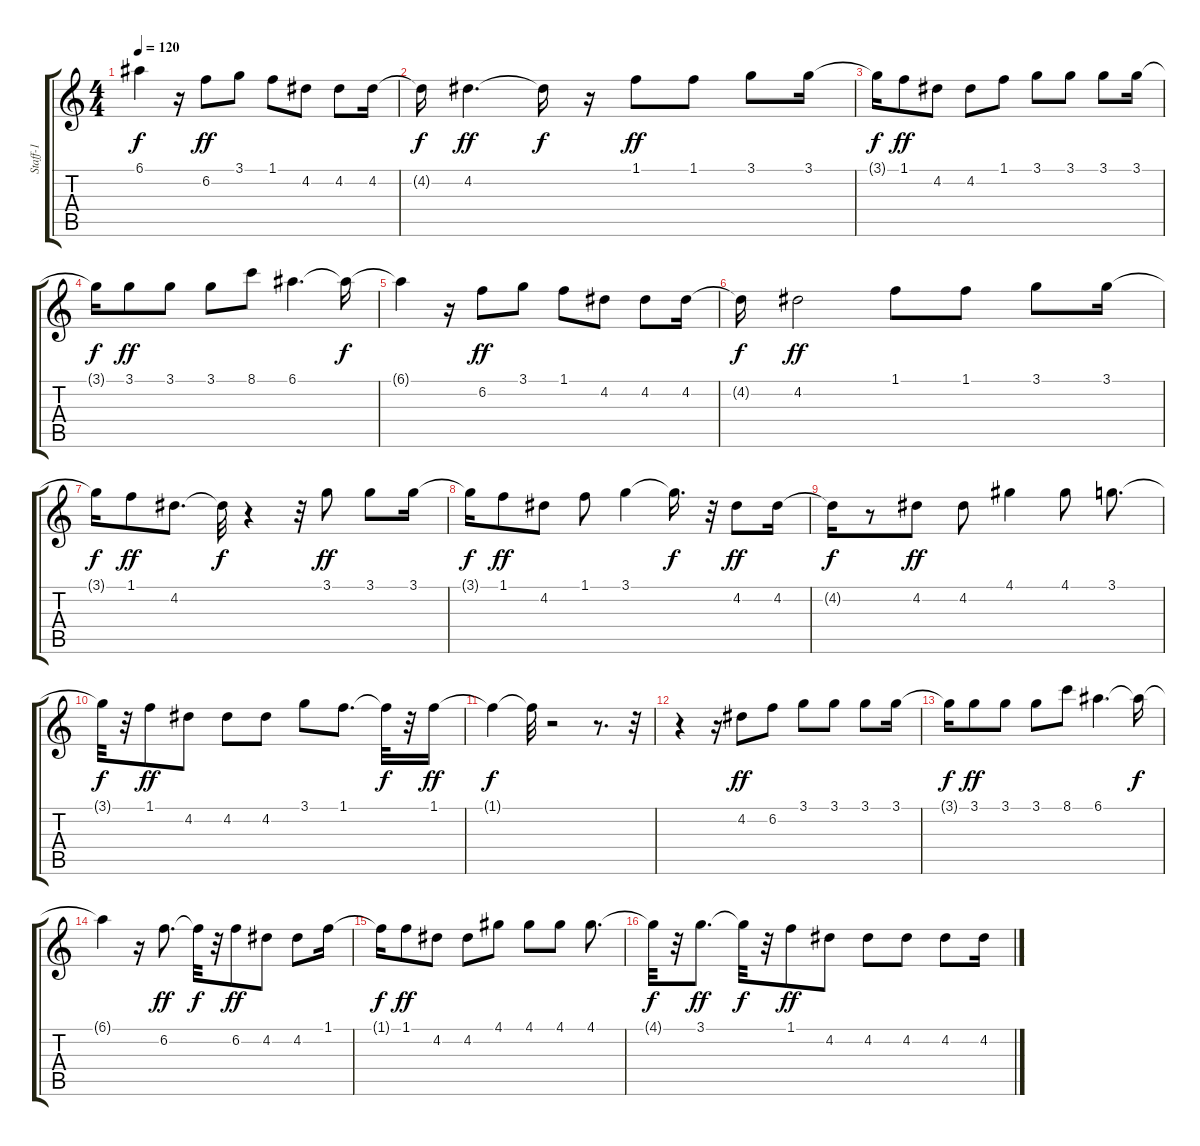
\track ("Staff-1" "Staff-1") {instrument acousticguitarsteel}
\staff {score tabs}
\tuning (E4 B3 G3 D3 A2 E2) {hide}
\ts (4 4)
\tempo 120
\clef g2
\ks c
6.1{t}.4{dy f} r.16 6.2.8{dy ff} 3.1.8 1.1.8 4.2.8 4.2.8 4.2.16 |
4.2{t}.16{dy f} 4.2.4{d dy ff} 4.2{t}.16{dy f} r.16 1.1.8{dy ff} 1.1.8 3.1.8 3.1.16 |
3.1{t}.16{dy f} 1.1.8{dy ff} 4.2.8 4.2.8 1.1.8 3.1.8 3.1.8 3.1.8 3.1.16 |
3.1{t}.16{dy f} 3.1.8{dy ff} 3.1.8 3.1.8 8.1.8 6.1.4{d} 6.1{t}.16{dy f} |
6.1{t}.4 r.16 6.2.8{dy ff} 3.1.8 1.1.8 4.2.8 4.2.8 4.2.16 |
4.2{t}.16{dy f} 4.2.2{dy ff} 1.1.8 1.1.8 3.1.8 3.1.16 |
3.1{t}.16{dy f} 1.1.8{dy ff} 4.2.8{d} 4.2{t}.32{dy f} r.4 r.32 3.1.8{dy ff} 3.1.8 3.1.16 |
3.1{t}.16{dy f} 1.1.8{dy ff} 4.2.8 1.1.8 3.1.4 3.1{t}.16{d dy f} r.32 4.2.8{dy ff} 4.2.16 |
4.2{t}.16{dy f} r.8 4.2.8{dy ff} 4.2.8 4.1.4 4.1.8 3.1.8{d} |
3.1{t}.32{dy f} r.32 1.1.8{dy ff} 4.2.8 4.2.8 4.2.8 3.1.8 1.1.8{d} 1.1{t}.32{dy f} r.32 1.1.16{dy ff} |
1.1{t}.4{dy f} 1.1{t}.32 r.2 r.8{d} r.32 |
r.4 r.16 4.2.8{dy ff} 6.2.8 3.1.8 3.1.8 3.1.8 3.1.16 |
3.1{t}.16{dy f} 3.1.8{dy ff} 3.1.8 3.1.8 8.1.8 6.1.4{d} 6.1{t}.16{dy f} |
6.1{t}.4 r.16 6.2.8{d dy ff} 6.2{t}.32{dy f} r.32 6.2.8{dy ff} 4.2.8 4.2.8 1.1.16 |
1.1{t}.16{dy f} 1.1.8{dy ff} 4.2.8 4.2.8 4.1.8 4.1.8 4.1.8 4.1.8{d} |
4.1{t}.32{dy f} r.32 3.1.8{d dy ff} 3.1{t}.32{dy f} r.32 1.1.8{dy ff} 4.2.8 4.2.8 4.2.8 4.2.8 4.2.16
